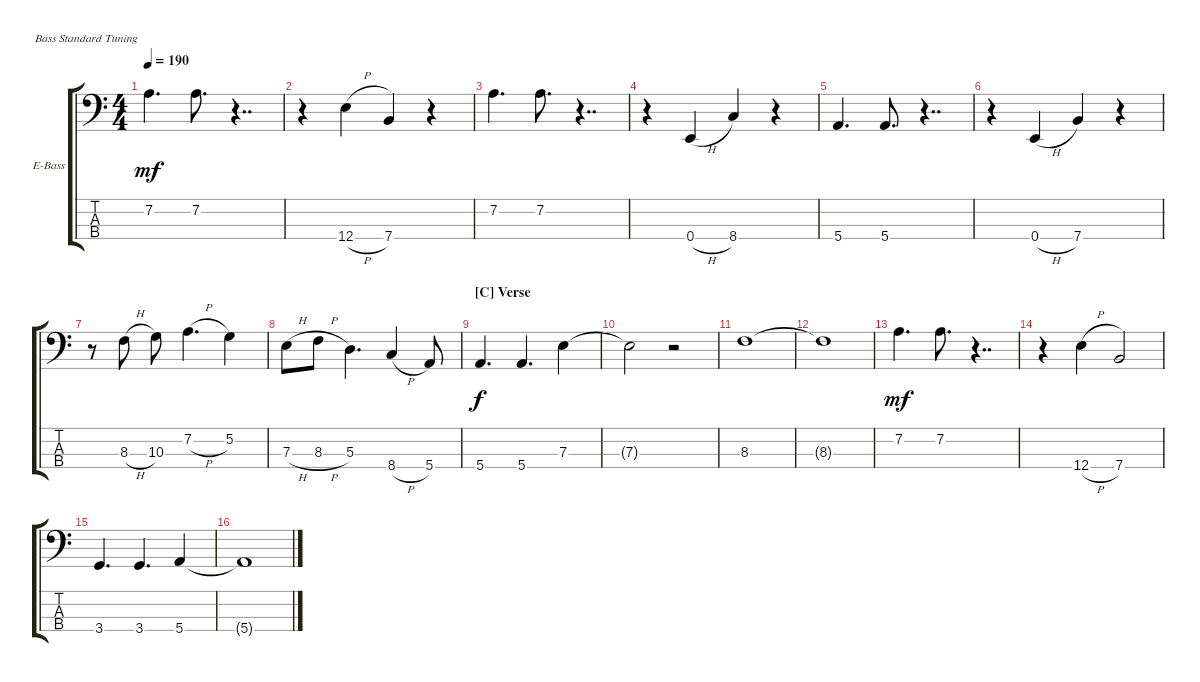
\defaultSystemsLayout 4
\bracketExtendMode groupsimilarinstruments
\firstSystemTrackNameOrientation horizontal
\otherSystemsTrackNameOrientation horizontal
\track ("Electric Bass" "E-Bass") {instrument electricbassfinger}
\staff {score tabs}
\tuning (G2 D2 A1 E1)
\ts (4 4)
\tempo 190
\clef f4
\scale
0.333333
\ks c
7.2.4{d dy mf} 7.2.8{d} r.4{dd} |
\scale
0.333333 r.4 12.4{h}.4 7.4.4 r.4 |
\scale
0.333333 7.2.4{d} 7.2.8{d} r.4{dd} |
\scale
0.333333 r.4 0.4{h}.4 8.4.4 r.4 |
\scale
0.333333 5.4.4{d} 5.4.8{d} r.4{dd} |
\scale
0.333333 r.4 0.4{h}.4 7.4.4 r.4 |
\scale
0.333333 r.8 8.3{h}.8 10.3.8 7.2{h}.4{d} 5.2.4 |
\scale
0.333333 7.3{h}.8 8.3{h}.8 5.3.4{d} 8.4{h}.4 5.4.8 |
\section ("C" "Verse")
\scale
0.333333 5.4.4{d dy f} 5.4.4{d} 7.3.4 |
\scale
0.333333 7.3{t}.2 r.2 |
\scale
0.333333 8.3.1 |
\scale
0.333333 8.3{t}.1 |
\scale
0.333333 7.2.4{d dy mf} 7.2.8{d} r.4{dd} |
\scale
0.333333 r.4 12.4{h}.4 7.4.2 |
\scale
0.333333 3.4.4{d} 3.4.4{d} 5.4.4 |
\scale
0.333333 5.4{t}.1
